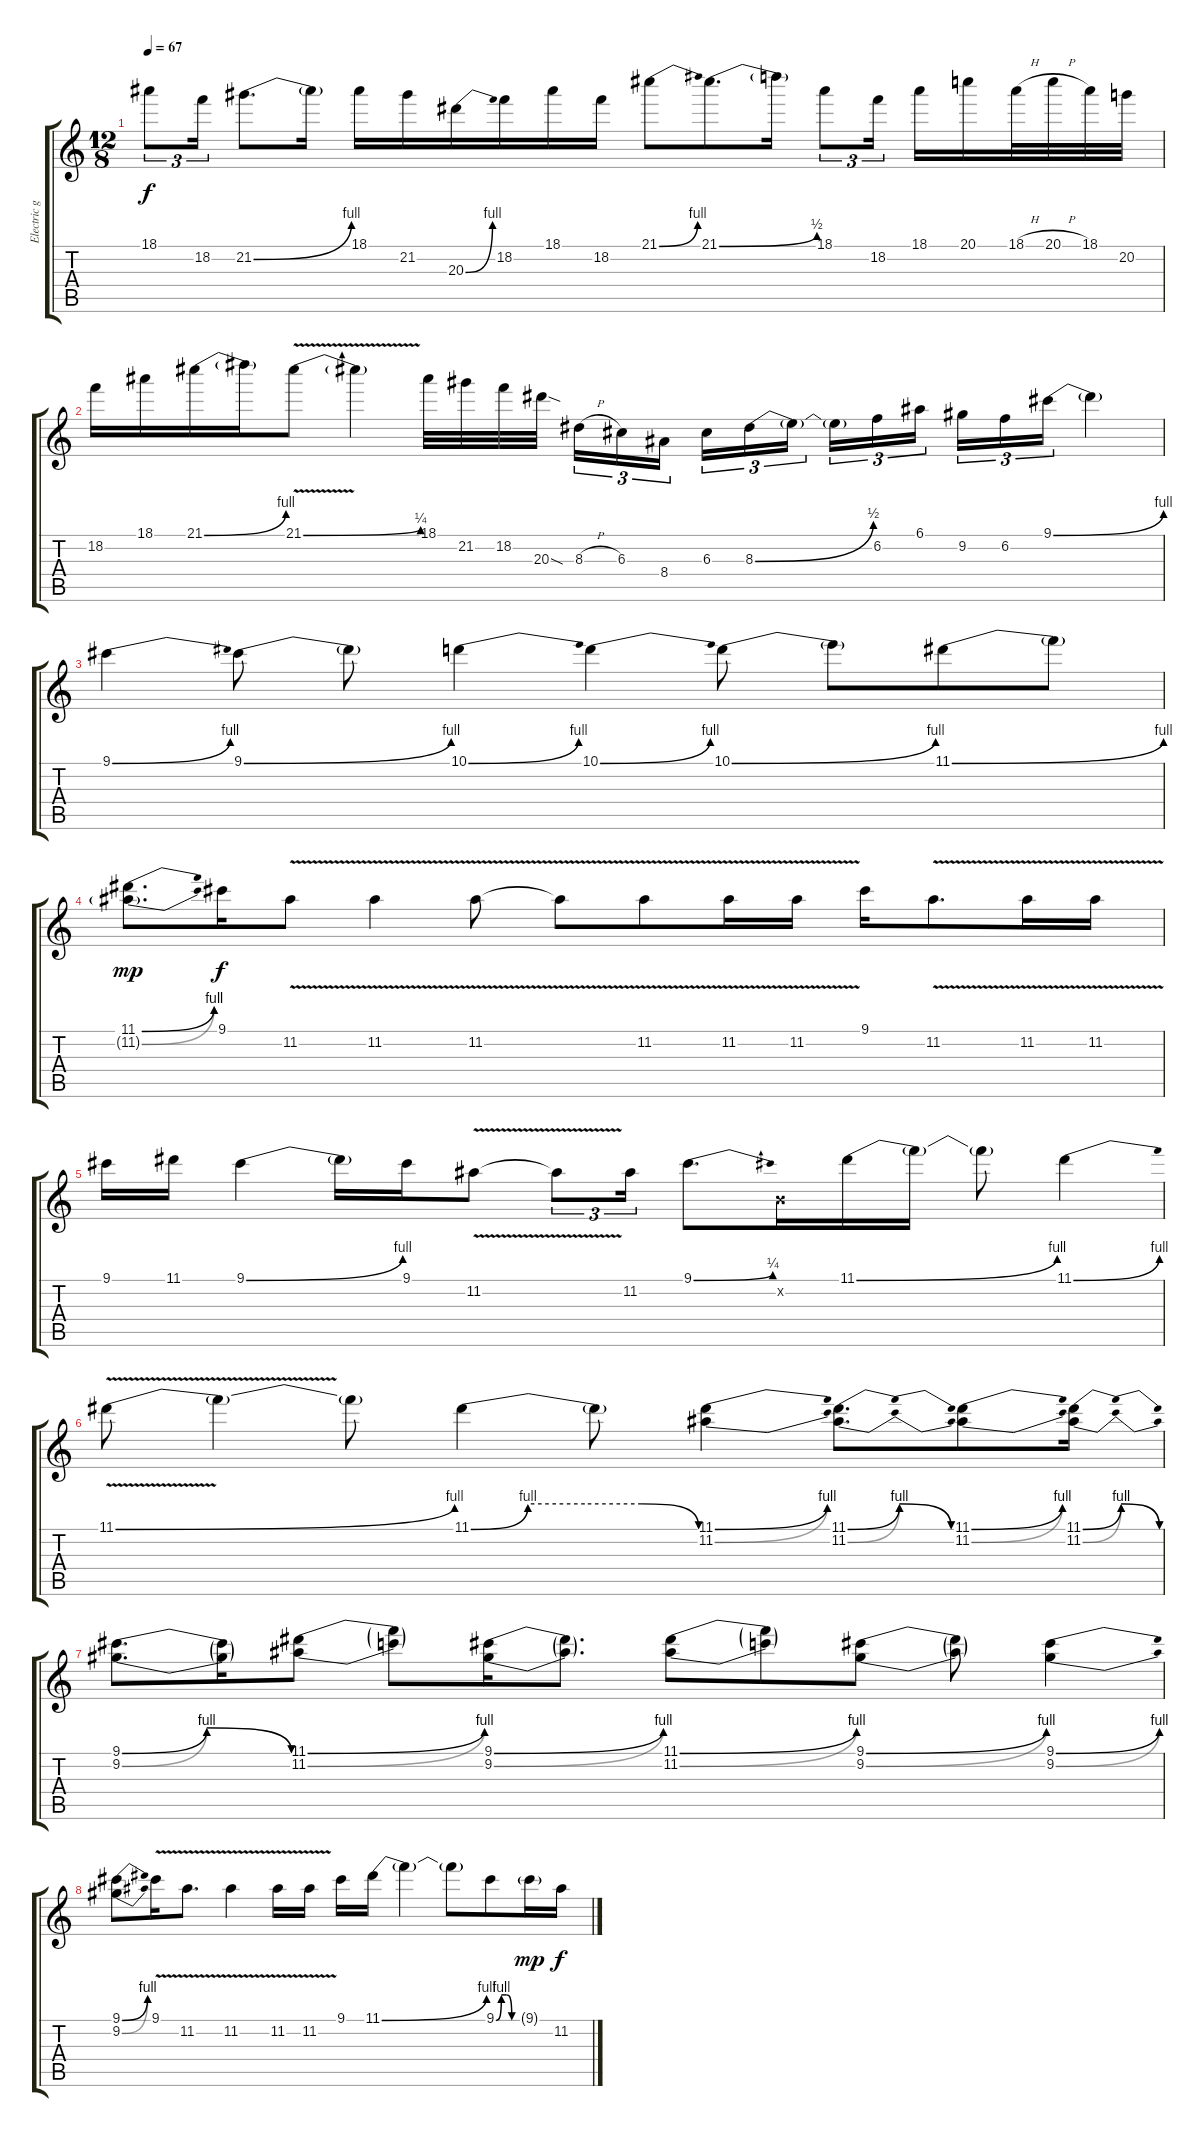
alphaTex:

\track ("Electric guitar" "Electric g") {instrument electricguitarclean}
\staff {score tabs}
\tuning (E4 B3 G3 D3 A2 E2) {hide}
\ts (12 8)
\tempo 67
\clef g2
\ks c
18.1.8{tu (3 2) dy f} 18.2.16{tu (3 2)} 21.2{be (bend 0 0 60 4)}.8{d} 21.2{t}.16 18.1.16 21.2.16 20.3{be (bend 0 0 60 4)}.16 18.2.16 18.1.16 18.2.16 21.1{be (bend 0 0 60 4)}.8 21.1{be (bend 0 0 60 2)}.8{d} 21.1{t}.16 18.1.8{tu (3 2)} 18.2.16{tu (3 2) beam splitsecondary} 18.1.16 20.1.16 18.1{h}.32 20.1{h}.32 18.1.32 20.2.32 |
18.2.16 18.1.16 21.1{be (bend 0 0 60 4)}.16 21.1{t}.16 21.1{be (bend 0 0 60 1) v}.8 21.1{t}.4 18.1.32 21.2.32 18.2.32 20.3{sod}.32 8.3{h}.16{tu (3 2)} 6.3.16{tu (3 2)} 8.4.16{tu (3 2) beam splitsecondary} 6.3.16{tu (3 2)} 8.3{be (bend 0 0 60 2)}.16{tu (3 2)} 8.3{t}.16{tu (3 2) beam splitsecondary} 8.3{t}.16{tu (3 2)} 6.2.16{tu (3 2)} 6.1.16{tu (3 2)} 9.2.16{tu (3 2)} 6.2.16{tu (3 2)} 9.1{be (bend 0 0 60 4)}.16{tu (3 2)} 9.1{t}.4 |
9.1{be (bend 0 0 60 4)}.4 9.1{be (bend 0 0 60 4)}.8 9.1{t}.8 10.1{be (bend 0 0 60 4)}.4 10.1{be (bend 0 0 60 4)}.4 10.1{be (bend 0 0 60 4)}.8 10.1{t}.8 11.1{be (bend 0 0 60 4)}.8 11.1{t}.8 |
(11.1{be (bend 0 0 60 4)} 11.2{be (bend 0 0 60 4) g}).8{d dy mp} 9.1.16{dy f} 11.2{v}.8 11.2{v}.4 11.2{v}.8 11.2{t}.8 11.2{v}.8 11.2{v}.16 11.2{v}.16 9.1.16 11.2{v}.8{d} 11.2{v}.16 11.2{v}.16 |
9.1.16 11.1.16 9.1{be (bend 0 0 60 4)}.4 9.1{t}.16 9.1.16 11.2{v}.8 11.2{t}.8{tu (3 2)} 11.2.16{tu (3 2)} 9.1{be (bend 0 0 60 1)}.8{d} 0.2{x}.16 11.1{be (bend 0 0 60 4)}.16 11.1{t}.16 11.1{t}.8 11.1{be (bend 0 0 60 4)}.4 |
11.1{be (bend 0 0 60 4) v}.8 11.1{t}.4 11.1{t}.8 11.1{be (custom 0 0 15 4 30 4 45 4 60 0)}.4 11.1{t}.8 (11.1{be (bend 0 0 60 4)} 11.2{be (bend 0 0 60 4)}).4 (11.1{be (bendrelease 0 0 15 4 45 4 60 0)} 11.2{be (bendrelease 0 0 15 4 45 4 60 0)}).8{d} (11.1{be (bend 0 0 60 4)} 11.2{be (bend 0 0 60 4)}).8 (11.1{be (bendrelease 0 0 15 4 45 4 60 0)} 11.2{be (bendrelease 0 0 15 4 45 4 60 0)}).16 |
(9.1{be (bendrelease 0 0 15 4 45 4 60 0)} 9.2{be (bendrelease 0 0 15 4 45 4 60 0)}).8{d} (9.1{t} 9.2{t}).16 (11.1{be (bend 0 0 60 4)} 11.2{be (bend 0 0 60 4)}).8 (11.1{t} 11.2{t}).8 (9.1{be (bend 0 0 60 4)} 9.2{be (bend 0 0 60 4)}).16 (9.1{t} 9.2{t}).8{d} (11.1{be (bend 0 0 60 4)} 11.2{be (bend 0 0 60 4)}).8 (11.1{t} 11.2{t}).8 (9.1{be (bend 0 0 60 4)} 9.2{be (bend 0 0 60 4)}).8 (9.1{t} 9.2{t}).8 (9.1{be (bend 0 0 60 4)} 9.2{be (bend 0 0 60 4)}).4 |
(9.1{be (bend 0 0 60 4)} 9.2{be (bend 0 0 60 4)}).8 9.1{v}.16 11.2{v}.8{d} 11.2{v}.4 11.2{v}.16 11.2{v}.16 9.1.16 11.1{be (bend 0 0 60 4)}.16 11.1{t}.4 11.1{t}.8 9.1{be (custom 0 0 15 4 30 4 45 0 60 0)}.8 9.1{g}.16{dy mp} 11.2.16{dy f}
